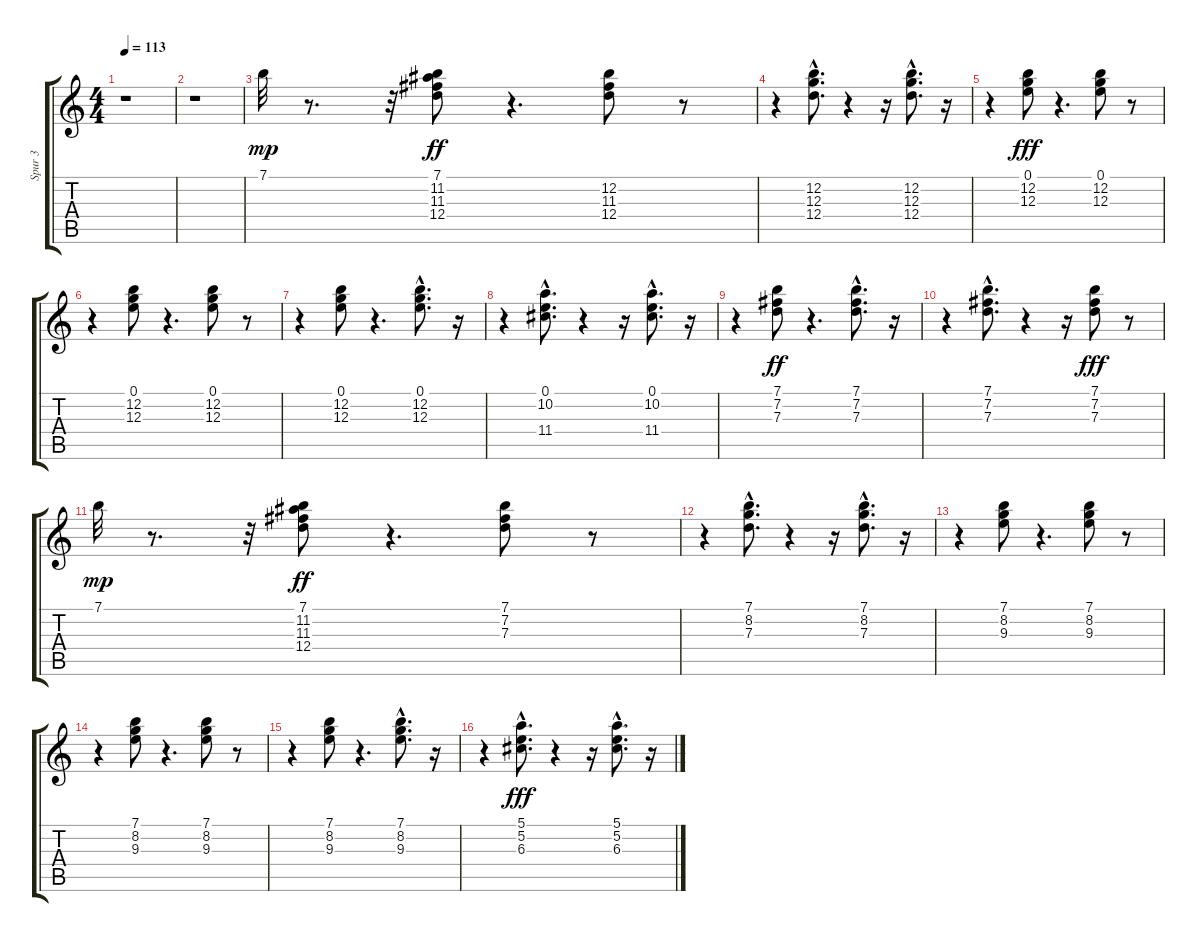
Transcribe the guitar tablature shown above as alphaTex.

\track ("Spur 3" "Spur 3") {instrument overdrivenguitar}
\staff {score tabs}
\tuning (E4 B3 G3 D3 A2 E2) {hide}
\ts (4 4)
\tempo 113
\clef g2
\ks c
r.1{dy f} |
r.1 |
7.1.32{dy mp volume 9 balance 8} r.8{d} r.32 (7.1 11.2 11.3 12.4).8{dy ff} r.4{d} (12.2 11.3 12.4).8{volume 10} r.8 |
r.4 (12.2{hac} 12.3{hac} 12.4{hac}).8{d volume 9} r.4 r.16 (12.2{hac} 12.3{hac} 12.4).8{d volume 10} r.16 |
r.4 (0.1 12.2 12.3).8{dy fff} r.4{d} (0.1 12.2 12.3).8 r.8 |
r.4 (0.1 12.2 12.3).8 r.4{d} (0.1 12.2 12.3).8 r.8 |
r.4 (0.1 12.2 12.3).8 r.4{d} (0.1{hac} 12.2{hac} 12.3{hac}).8{d} r.16 |
r.4 (0.1{hac} 10.2{hac} 11.4{hac}).8{d volume 10} r.4 r.16 (0.1 10.2 11.4{hac}).8{d} r.16 |
r.4 (7.1 7.2 7.3).8{dy ff} r.4{d} (7.1{hac} 7.2 7.3).8{d} r.16 |
r.4 (7.1{hac} 7.2 7.3).8{d} r.4 r.16 (7.1 7.2 7.3).8{dy fff} r.8 |
7.1.32{dy mp volume 9 balance 8} r.8{d} r.32 (7.1 11.2 11.3 12.4).8{dy ff volume 9} r.4{d} (7.1 7.2 7.3).8 r.8 |
r.4 (7.1{hac} 8.2{hac} 7.3{hac}).8{d} r.4 r.16 (7.1{hac} 8.2{hac} 7.3).8{d} r.16 |
r.4 (7.1 8.2 9.3).8 r.4{d} (7.1 8.2 9.3).8 r.8 |
r.4 (7.1 8.2 9.3).8 r.4{d} (7.1 8.2 9.3).8 r.8 |
r.4 (7.1 8.2 9.3).8 r.4{d} (7.1{hac} 8.2{hac} 9.3{hac}).8{d} r.16 |
r.4 (5.1{hac} 5.2{hac} 6.3{hac}).8{d dy fff} r.4 r.16 (5.1 5.2 6.3{hac}).8{d} r.16
